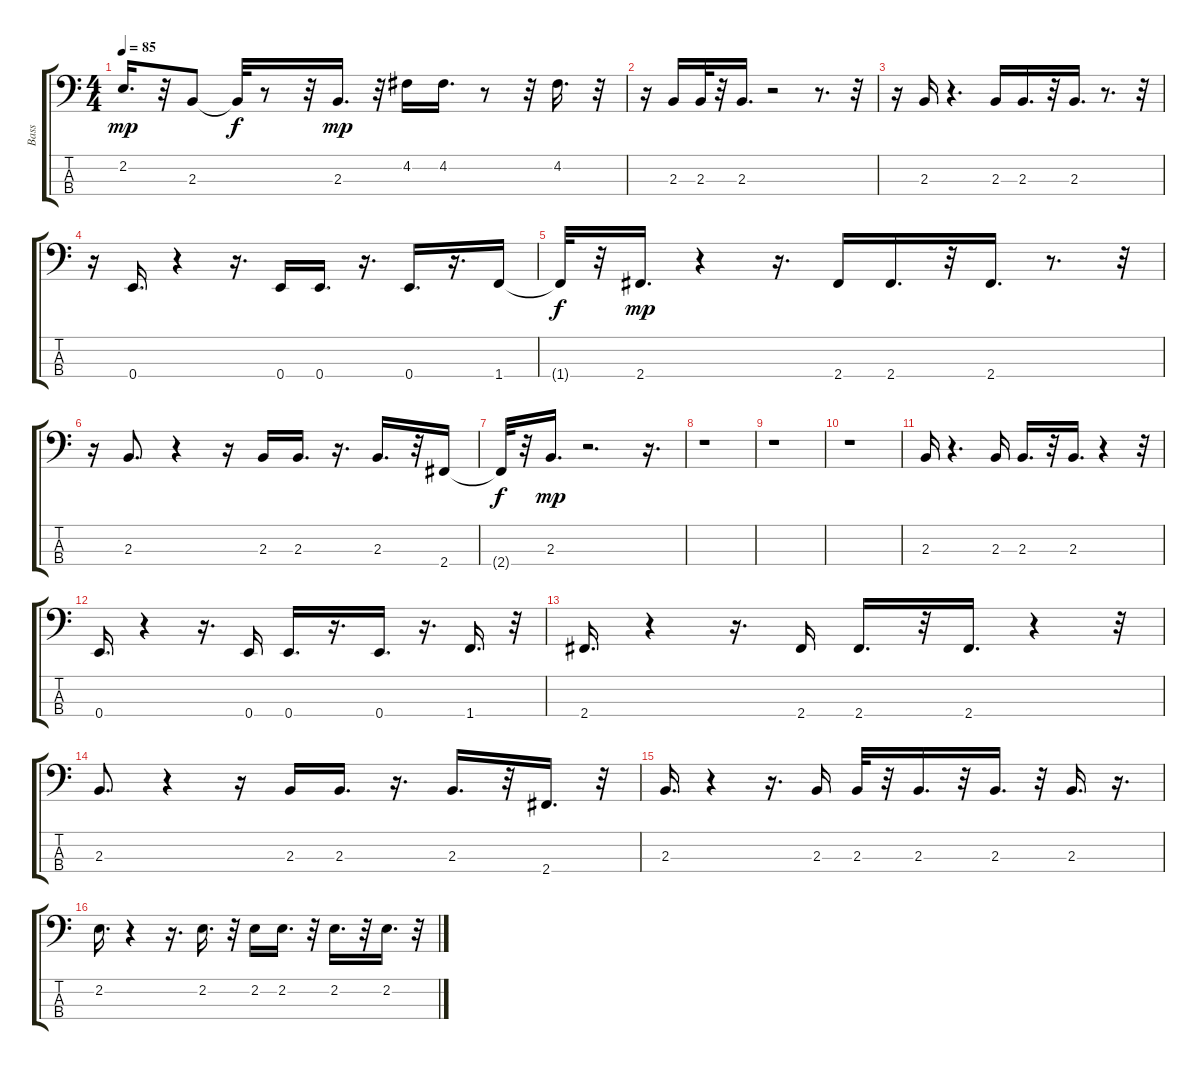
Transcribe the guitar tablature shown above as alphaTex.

\track ("Bass" "Bass") {instrument electricbassfinger}
\staff {score tabs}
\tuning (G2 D2 A1 E1) {hide}
\ts (4 4)
\tempo 85
\clef f4
\ks c
2.2.16{d dy mp} r.32 2.3.8 2.3{t}.32{dy f} r.8 r.32 2.3.16{d dy mp} r.32 4.2.16 4.2.16{d} r.8 r.32 4.2.16{d} r.32 |
r.16 2.3.16 2.3.32 r.32 2.3.16{d} r.2 r.8{d} r.32 |
r.16 2.3.16 r.4{d} 2.3.16 2.3.16{d} r.32 2.3.16{d} r.8{d} r.32 |
r.16 0.4.16{d} r.4 r.16{d} 0.4.16 0.4.16{d} r.16{d} 0.4.16{d} r.16{d} 1.4.16 |
1.4{t}.32{dy f} r.32 2.4.16{d dy mp} r.4 r.16{d} 2.4.16 2.4.16{d} r.32 2.4.16{d} r.8{d} r.32 |
r.16 2.3.8{d} r.4 r.16 2.3.16 2.3.16{d} r.16{d} 2.3.16{d} r.32 2.4.16 |
2.4{t}.32{dy f} r.32 2.3.16{d dy mp} r.2{d} r.16{d} |
r.1 |
r.1 |
r.1 |
2.3.16 r.4{d} 2.3.16 2.3.16{d} r.32 2.3.16{d} r.4 r.32 |
0.4.16{d} r.4 r.16{d} 0.4.16 0.4.16{d} r.16{d} 0.4.16{d} r.16{d} 1.4.16{d} r.32 |
2.4.16{d} r.4 r.16{d} 2.4.16 2.4.16{d} r.32 2.4.16{d} r.4 r.32 |
2.3.8{d} r.4 r.16 2.3.16 2.3.16{d} r.16{d} 2.3.16{d} r.32 2.4.16{d} r.32 |
2.3.16{d} r.4 r.16{d} 2.3.16 2.3.32 r.32 2.3.16{d} r.32 2.3.16{d} r.32 2.3.16{d} r.16{d} |
2.2.16{d} r.4 r.16{d} 2.2.16{d} r.32 2.2.16 2.2.16{d} r.32 2.2.16{d} r.32 2.2.16{d} r.32
